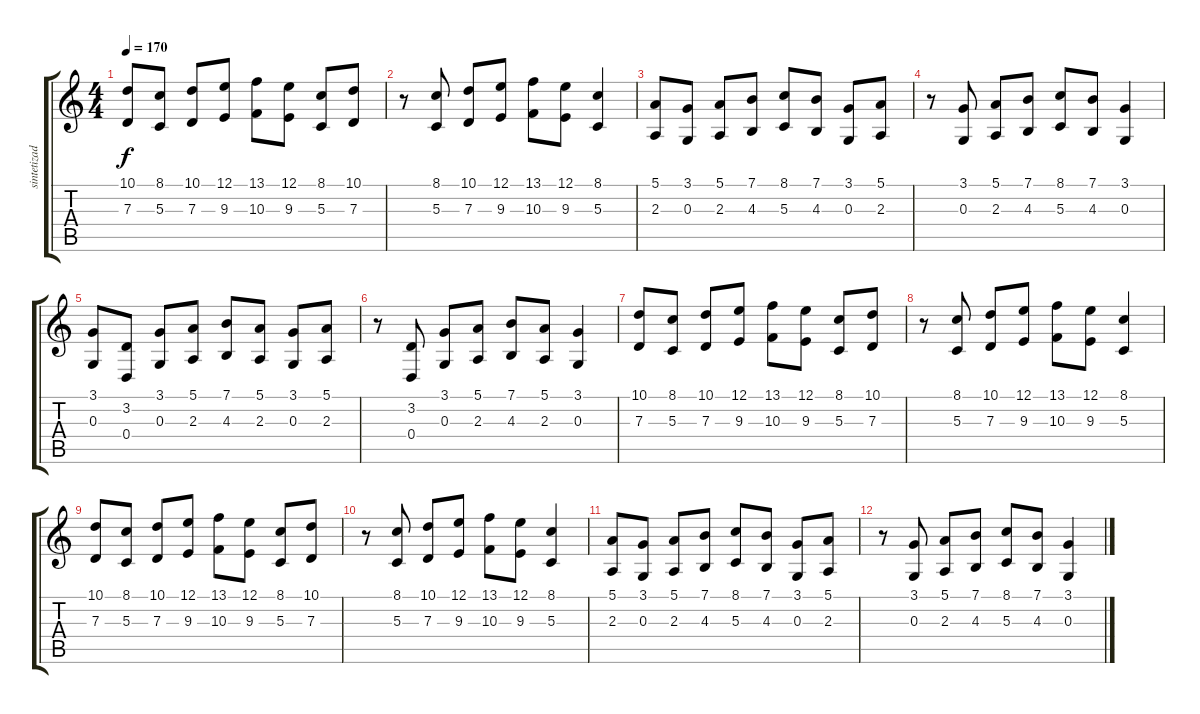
\track ("sintetizador" "sintetizad") {instrument lead2sawtooth}
\staff {score tabs}
\tuning (E4 B3 G3 D3 A2 E2) {hide}
\ts (4 4)
\tempo 170
\clef g2
\ks c
(10.1 7.3).8{dy f} (8.1 5.3).8 (10.1 7.3).8 (12.1 9.3).8 (13.1 10.3).8 (12.1 9.3).8 (8.1 5.3).8 (10.1 7.3).8 |
r.8 (8.1 5.3).8 (10.1 7.3).8 (12.1 9.3).8 (13.1 10.3).8 (12.1 9.3).8 (8.1 5.3).4 |
(5.1 2.3).8 (3.1 0.3).8 (5.1 2.3).8 (7.1 4.3).8 (8.1 5.3).8 (7.1 4.3).8 (3.1 0.3).8 (5.1 2.3).8 |
r.8 (3.1 0.3).8 (5.1 2.3).8 (7.1 4.3).8 (8.1 5.3).8 (7.1 4.3).8 (3.1 0.3).4 |
(3.1 0.3).8 (3.2 0.4).8 (3.1 0.3).8 (5.1 2.3).8 (7.1 4.3).8 (5.1 2.3).8 (3.1 0.3).8 (5.1 2.3).8 |
r.8 (3.2 0.4).8 (3.1 0.3).8 (5.1 2.3).8 (7.1 4.3).8 (5.1 2.3).8 (3.1 0.3).4 |
(10.1 7.3).8 (8.1 5.3).8 (10.1 7.3).8 (12.1 9.3).8 (13.1 10.3).8 (12.1 9.3).8 (8.1 5.3).8 (10.1 7.3).8 |
r.8 (8.1 5.3).8 (10.1 7.3).8 (12.1 9.3).8 (13.1 10.3).8 (12.1 9.3).8 (8.1 5.3).4 |
(10.1 7.3).8 (8.1 5.3).8 (10.1 7.3).8 (12.1 9.3).8 (13.1 10.3).8 (12.1 9.3).8 (8.1 5.3).8 (10.1 7.3).8 |
r.8 (8.1 5.3).8 (10.1 7.3).8 (12.1 9.3).8 (13.1 10.3).8 (12.1 9.3).8 (8.1 5.3).4 |
(5.1 2.3).8 (3.1 0.3).8 (5.1 2.3).8 (7.1 4.3).8 (8.1 5.3).8 (7.1 4.3).8 (3.1 0.3).8 (5.1 2.3).8 |
r.8 (3.1 0.3).8 (5.1 2.3).8 (7.1 4.3).8 (8.1 5.3).8 (7.1 4.3).8 (3.1 0.3).4
